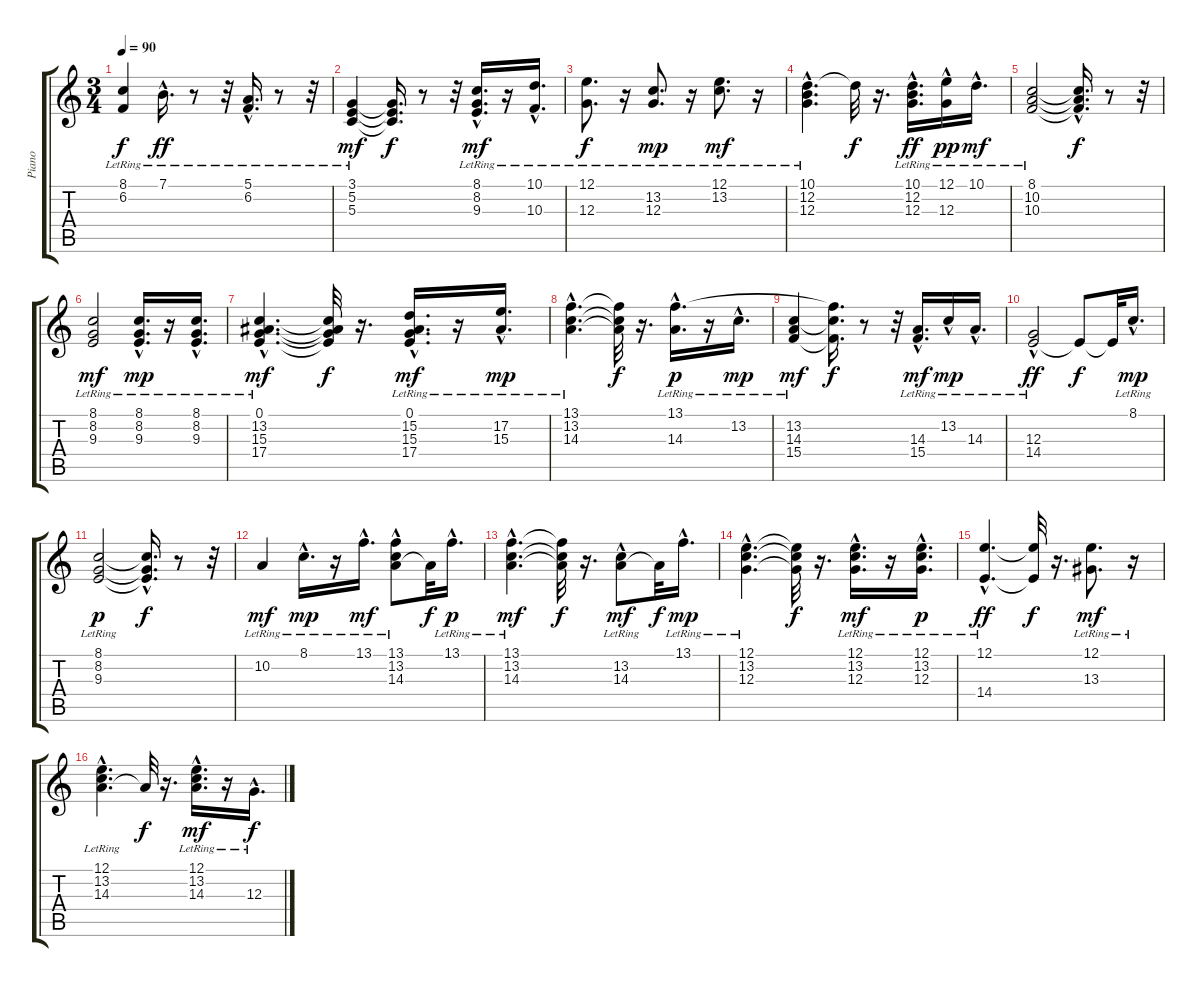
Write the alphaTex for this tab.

\track ("Piano" "Piano") {instrument acousticgrandpiano}
\staff {score tabs}
\tuning (E4 B3 G3 D3 A2 E2) {hide}
\ts (3 4)
\tempo 90
\clef g2
\ks c
(8.1{lr} 6.2{lr}).4{dy f} 7.1{hac lr}.16{d dy ff} r.8 r.32 (5.1{hac lr} 6.2{hac lr}).16{d} r.8 r.32 |
(3.1{lr} 5.2{lr} 5.3{lr}).4{dy mf} (3.1{t} 5.2{t} 5.3{t}).16{d dy f} r.8 r.32 (8.1{hac lr} 8.2{hac lr} 9.3{hac lr}).16{d dy mf} r.16 (10.1{hac lr} 10.3{hac lr}).16{d} |
(12.1{lr} 12.3{lr}).8{d dy f} r.16 (13.2{lr} 12.3{lr}).8{d dy mp} r.16 (12.1{lr} 13.2{lr}).8{d dy mf} r.16 |
(10.1{hac lr} 12.2{lr} 12.3{lr}).4{d} 10.1{t}.32{dy f} r.16{d} (10.1{hac lr} 12.2{hac lr} 12.3{hac lr}).16{d dy ff} (12.1{hac lr} 12.3{hac lr}).16{dy pp} 10.1{hac lr}.16{d dy mf} |
(8.1{lr} 10.2{lr} 10.3{lr}).2 (8.1{hac t} 10.2{hac t} 10.3{hac t}).16{d dy f} r.8 r.32 |
(8.1{lr} 8.2{lr} 9.3{lr}).2{dy mf volume 13} (8.1{hac lr} 8.2{hac lr} 9.3{hac lr}).16{d dy mp} r.16 (8.1{hac lr} 8.2{hac lr} 9.3{hac lr}).16{d} |
(0.1{hac lr} 13.2{hac lr} 15.3{hac lr} 17.4{hac lr}).4{d dy mf} (0.1{t} 13.2{t} 15.3{t} 17.4{t}).32{dy f} r.16{d} (0.1{hac lr} 15.2{hac lr} 15.3{hac lr} 17.4{hac lr}).16{d dy mf} r.16 (17.2{hac lr} 15.3{hac lr}).16{d dy mp} |
(13.1{hac lr} 13.2{hac lr} 14.3{hac lr}).4{d} (13.1{t} 13.2{t} 14.3{t}).32{dy f} r.16{d} (13.1{hac lr} 14.3{hac lr}).16{d dy p} r.16 13.2{hac lr}.16{d dy mp} |
(13.2{lr} 14.3{lr} 15.4{lr}).4{dy mf} (13.1{t} 13.2{t} 15.4{t}).16{d dy f} r.8 r.32 (14.3{hac lr} 15.4{hac lr}).16{d dy mf} 13.2{hac lr}.16{dy mp} 14.3{hac lr}.16{d} |
(12.3{lr} 14.4{hac lr}).2{dy ff} 14.4{t}.8{dy f} 14.4{t}.32 8.1{hac lr}.16{d dy mp} |
(8.1{lr} 8.2{lr} 9.3{lr}).2{dy p} (8.1{hac t} 8.2{hac t} 9.3{hac t}).16{d dy f} r.8 r.32 |
10.2{lr}.4{dy mf} 8.1{hac lr}.16{d dy mp} r.16 13.1{hac lr}.16{d dy mf} (13.1{hac lr} 13.2{hac lr} 14.3{lr}).8 14.3{t}.32{dy f} 13.1{hac lr}.16{d dy p} |
(13.1{hac lr} 13.2{hac lr} 14.3{hac lr}).4{d dy mf} (13.1{t} 13.2{t} 14.3{t}).32{dy f} r.16{d} (13.2{hac lr} 14.3{lr}).8{dy mf} 14.3{t}.32{dy f} 13.1{hac lr}.16{d dy mp} |
(12.1{hac lr} 13.2{hac lr} 12.3{hac lr}).4{d} (12.1{t} 13.2{t} 12.3{t}).32{dy f} r.16{d} (12.1{hac lr} 13.2{hac lr} 12.3{hac lr}).16{d dy mf} r.16 (12.1{hac lr} 13.2{hac lr} 12.3{hac lr}).16{d dy p} |
(12.1{hac lr} 14.4{hac lr}).4{d dy ff} (12.1{t} 14.4{t}).32{dy f} r.16{d} (12.1{lr} 13.3{lr}).8{d dy mf} r.16 |
(12.1{lr} 13.2{lr} 14.3{hac lr}).4{d} 14.3{t}.32{dy f} r.16{d} (12.1{hac lr} 13.2{hac lr} 14.3{hac lr}).16{d dy mf} r.16 12.3{hac lr}.16{d dy f}
